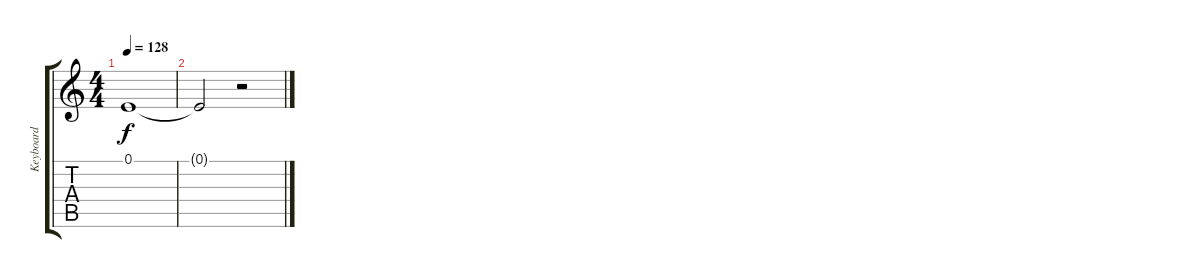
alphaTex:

\track ("Keyboard" "Keyboard") {instrument stringensemble1}
\staff {score tabs}
\tuning (E4 B3 G3 D3 A2 E2) {hide}
\ts (4 4)
\tempo 128
\clef g2
\ks c
0.1.1{dy f} |
0.1{t}.2 r.2
